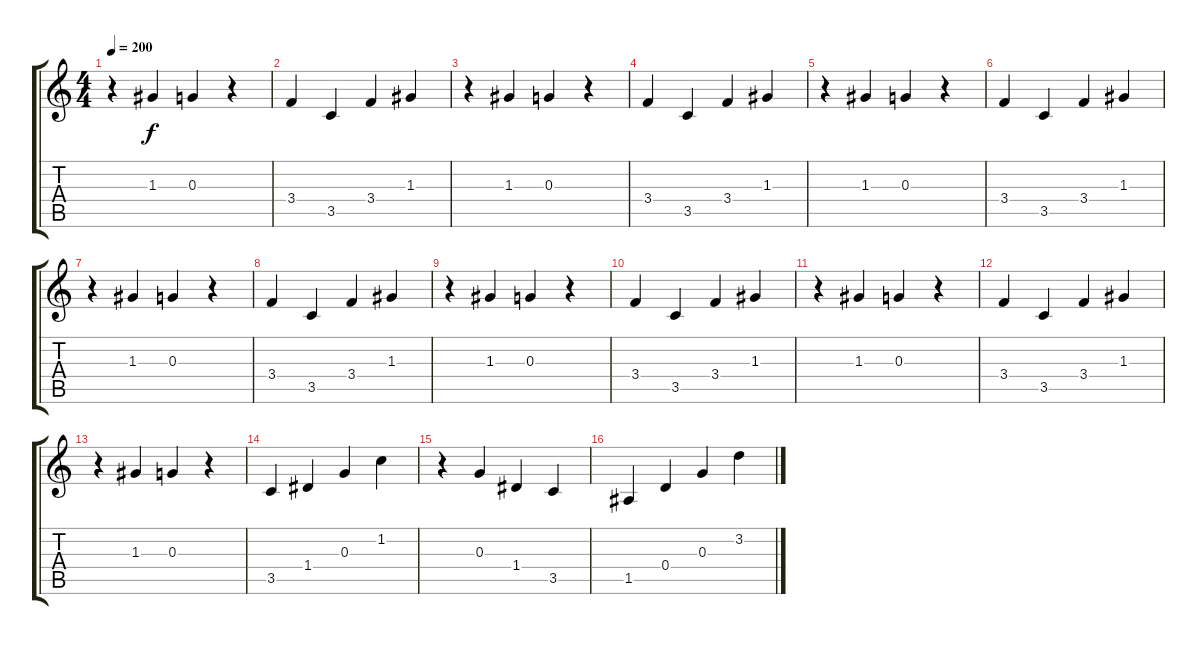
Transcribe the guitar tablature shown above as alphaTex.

\track "" {instrument electricguitarclean}
\staff {score tabs}
\tuning (E4 B3 G3 D3 A2 E2) {hide}
\ts (4 4)
\tempo 200
\clef g2
\ks c
r.4{dy f} 1.3.4 0.3.4 r.4 |
3.4.4 3.5.4 3.4.4 1.3.4 |
r.4 1.3.4 0.3.4 r.4 |
3.4.4 3.5.4 3.4.4 1.3.4 |
r.4 1.3.4 0.3.4 r.4 |
3.4.4 3.5.4 3.4.4 1.3.4 |
r.4 1.3.4 0.3.4 r.4 |
3.4.4 3.5.4 3.4.4 1.3.4 |
r.4 1.3.4 0.3.4 r.4 |
3.4.4 3.5.4 3.4.4 1.3.4 |
r.4 1.3.4 0.3.4 r.4 |
3.4.4 3.5.4 3.4.4 1.3.4 |
r.4 1.3.4 0.3.4 r.4 |
3.5.4 1.4.4 0.3.4 1.2.4 |
r.4 0.3.4 1.4.4 3.5.4 |
1.5.4 0.4.4 0.3.4 3.2.4
